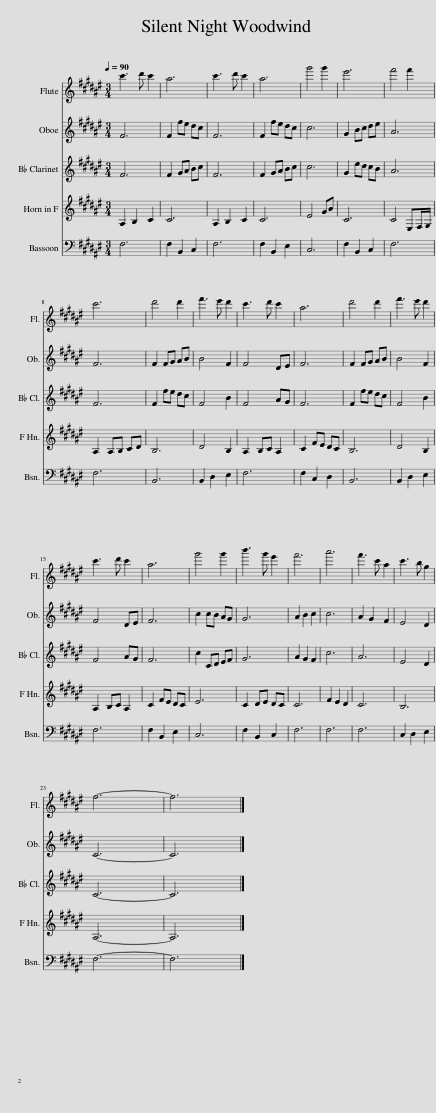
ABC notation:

X:1
%%score 1 2 3 4 5
L:1/8
Q:1/4=90
M:3/4
I:linebreak $
K:F#
V:1 treble
V:2 treble
V:3 treble transpose=-2
V:4 treble transpose=-7
V:5 bass
V:1
 c'3 d' c'2 | a6 | c'3 d' c'2 | a6 | g'4 g'2 | %5
 e'6 | f'4 f'2 |$ c'6 | d'4 d'2 | f'3 e' d'2 | %10
 c'3 d' c'2 | a6 | d'4 d'2 | f'3 e' d'2 |$ c'3 d' c'2 | %15
 a6 | g'4 g'2 | b'3 g' e'2 | f'6 | a'6 | %20
 f'3 c' a2 | c'3 b g2 |$ f6- | f6 |] %24
V:2
 F6 | F2 fe dc | F6 | F2 fe dc | c6 | %5
 G2 Bc de | A6 |$ F6 | F2 FG AB | B4 F2 | %10
 F4 DE | F6 | F2 FG AB | B4 F2 |$ F4 DE | %15
 F6 | c2 cB AG | G6 | A2 B2 c2 | c6 | %20
 A2 G2 F2 | E4 D2 |$ C6- | C6 |] %24
V:3
 G6 | G2 A^B cd | G6 | G2 A^B cd | d6 | %5
 A2 ^^fe dc | ^B6 |$ G6 | G2 g^^f ed | G4 c2 | %10
 G4 ^BA | G6 | G2 g^^f ed | G4 c2 |$ G4 ^BA | %15
 G6 | d2 DE ^^FG | A6 | ^B2 A2 G2 | d6 | %20
 ^B6 | ^^F4 E2 |$ D6- | D6 |] %24
V:4
 E2 F2 G2 | G6 | E2 F2 G2 | G6 | ^B4 df | %5
 G6 | G4 ^B,C/D/ |$ E2 EF GA | F6 | A4 F2 | %10
 E2 FG E2 | G2 c^B AG | F6 | A4 F2 |$ E2 FG E2 | %15
 G2 c^B AG | ^B6 | G2 A^B AG | G6 | c2 ^B2 A2 | %20
 G6 | F6 |$ E6- | E6 |] %24
V:5
 F,6 | F,2 B,,2 C,2 | F,6 | F,2 B,,2 E,2 | C,6 | %5
 F,2 B,,2 C,2 | F,6 |$ F,6 | B,,6 | B,,2 D,2 E,2 | %10
 F,6 | F,2 C,2 D,2 | B,,6 | B,,2 D,2 E,2 |$ F,6 | %15
 F,2 B,,2 E,2 | C,6 | F,2 B,,2 C,2 | F,6 | F,6 | %20
 F,6 | C,2 D,2 E,2 |$ F,6- | F,6 |] %24
